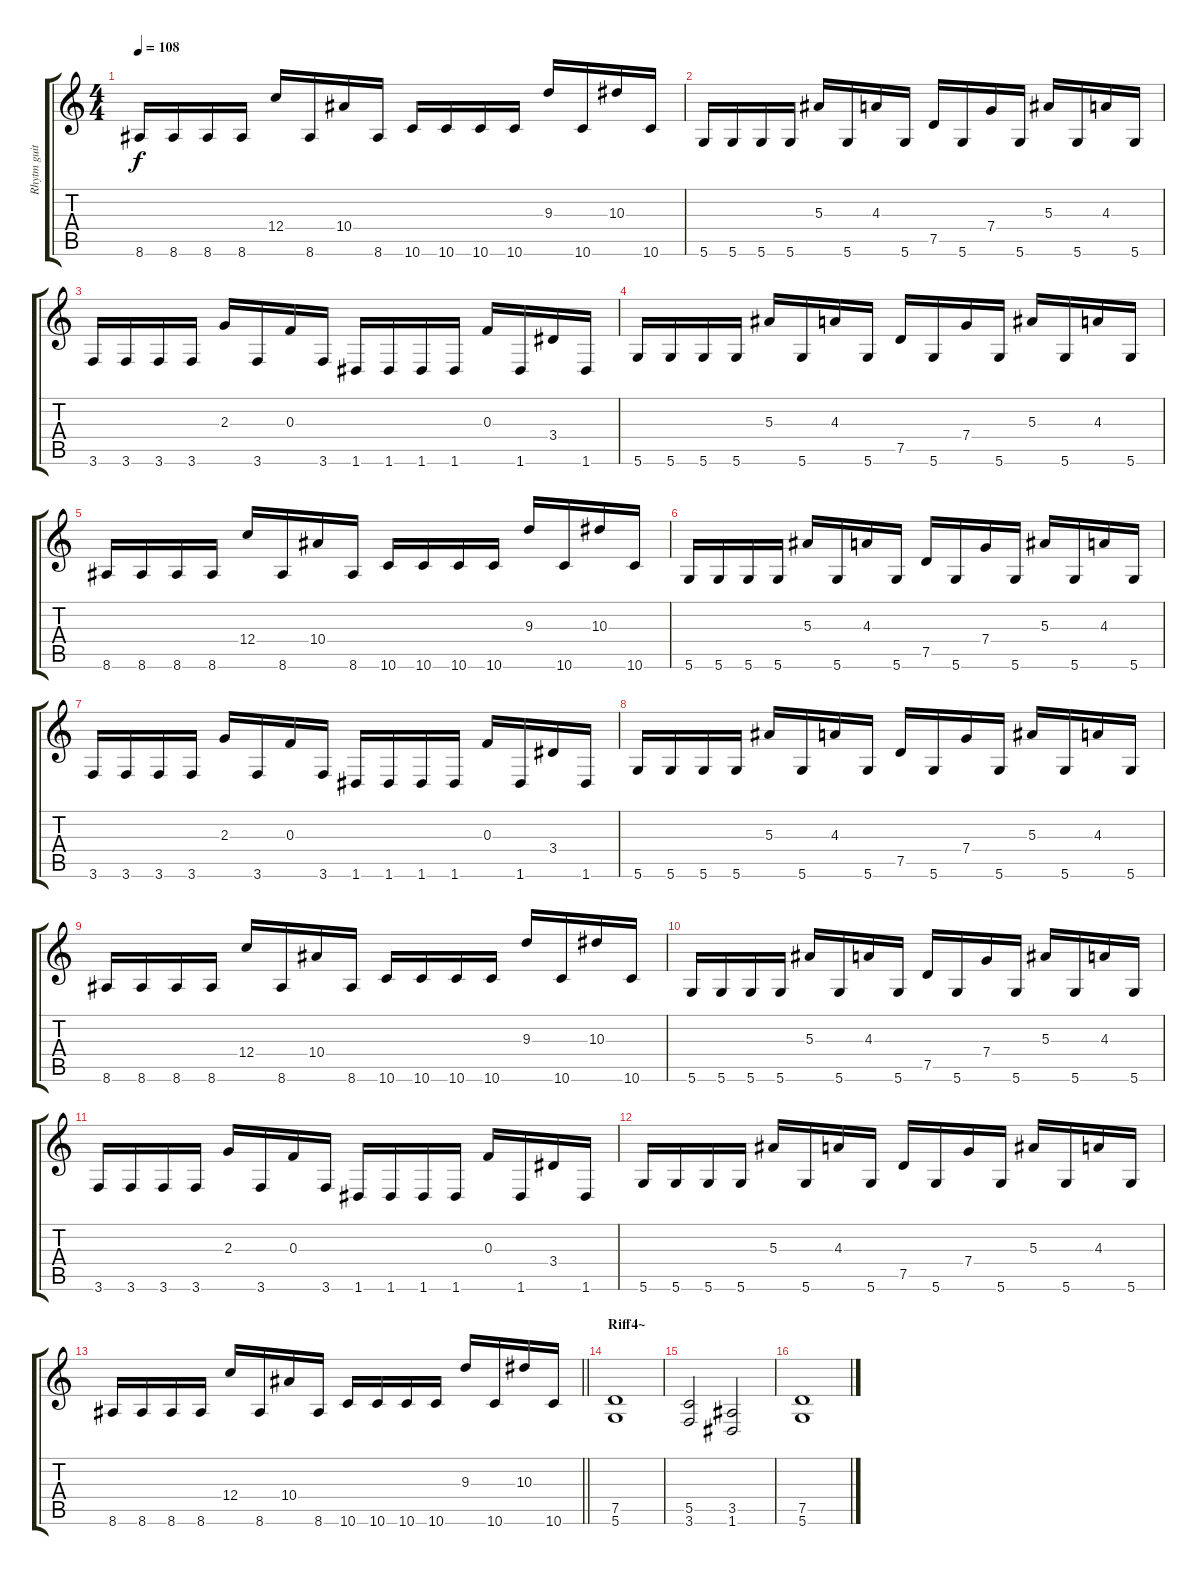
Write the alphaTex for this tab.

\track ("Rhytm guitar" "Rhytm guit") {instrument distortionguitar}
\staff {score tabs}
\tuning (D4 A3 F3 C3 G2 D2) {hide}
\ts (4 4)
\tempo 108
\clef g2
\ks c
8.6.16{dy f} 8.6.16 8.6.16 8.6.16 12.4.16 8.6.16 10.4.16 8.6.16 10.6.16 10.6.16 10.6.16 10.6.16 9.3.16 10.6.16 10.3.16 10.6.16 |
5.6.16 5.6.16 5.6.16 5.6.16 5.3.16 5.6.16 4.3.16 5.6.16 7.5.16 5.6.16 7.4.16 5.6.16 5.3.16 5.6.16 4.3.16 5.6.16 |
3.6.16 3.6.16 3.6.16 3.6.16 2.3.16 3.6.16 0.3.16 3.6.16 1.6.16 1.6.16 1.6.16 1.6.16 0.3.16 1.6.16 3.4.16 1.6.16 |
5.6.16 5.6.16 5.6.16 5.6.16 5.3.16 5.6.16 4.3.16 5.6.16 7.5.16 5.6.16 7.4.16 5.6.16 5.3.16 5.6.16 4.3.16 5.6.16 |
8.6.16 8.6.16 8.6.16 8.6.16 12.4.16 8.6.16 10.4.16 8.6.16 10.6.16 10.6.16 10.6.16 10.6.16 9.3.16 10.6.16 10.3.16 10.6.16 |
5.6.16 5.6.16 5.6.16 5.6.16 5.3.16 5.6.16 4.3.16 5.6.16 7.5.16 5.6.16 7.4.16 5.6.16 5.3.16 5.6.16 4.3.16 5.6.16 |
3.6.16 3.6.16 3.6.16 3.6.16 2.3.16 3.6.16 0.3.16 3.6.16 1.6.16 1.6.16 1.6.16 1.6.16 0.3.16 1.6.16 3.4.16 1.6.16 |
5.6.16 5.6.16 5.6.16 5.6.16 5.3.16 5.6.16 4.3.16 5.6.16 7.5.16 5.6.16 7.4.16 5.6.16 5.3.16 5.6.16 4.3.16 5.6.16 |
8.6.16 8.6.16 8.6.16 8.6.16 12.4.16 8.6.16 10.4.16 8.6.16 10.6.16 10.6.16 10.6.16 10.6.16 9.3.16 10.6.16 10.3.16 10.6.16 |
5.6.16 5.6.16 5.6.16 5.6.16 5.3.16 5.6.16 4.3.16 5.6.16 7.5.16 5.6.16 7.4.16 5.6.16 5.3.16 5.6.16 4.3.16 5.6.16 |
3.6.16 3.6.16 3.6.16 3.6.16 2.3.16 3.6.16 0.3.16 3.6.16 1.6.16 1.6.16 1.6.16 1.6.16 0.3.16 1.6.16 3.4.16 1.6.16 |
5.6.16 5.6.16 5.6.16 5.6.16 5.3.16 5.6.16 4.3.16 5.6.16 7.5.16 5.6.16 7.4.16 5.6.16 5.3.16 5.6.16 4.3.16 5.6.16 |
\barLineRight lightlight
8.6.16 8.6.16 8.6.16 8.6.16 12.4.16 8.6.16 10.4.16 8.6.16 10.6.16 10.6.16 10.6.16 10.6.16 9.3.16 10.6.16 10.3.16 10.6.16 |
\section ("" "Riff4~")
(7.5 5.6).1 |
(5.5 3.6).2 (3.5 1.6).2 |
(7.5 5.6).1
